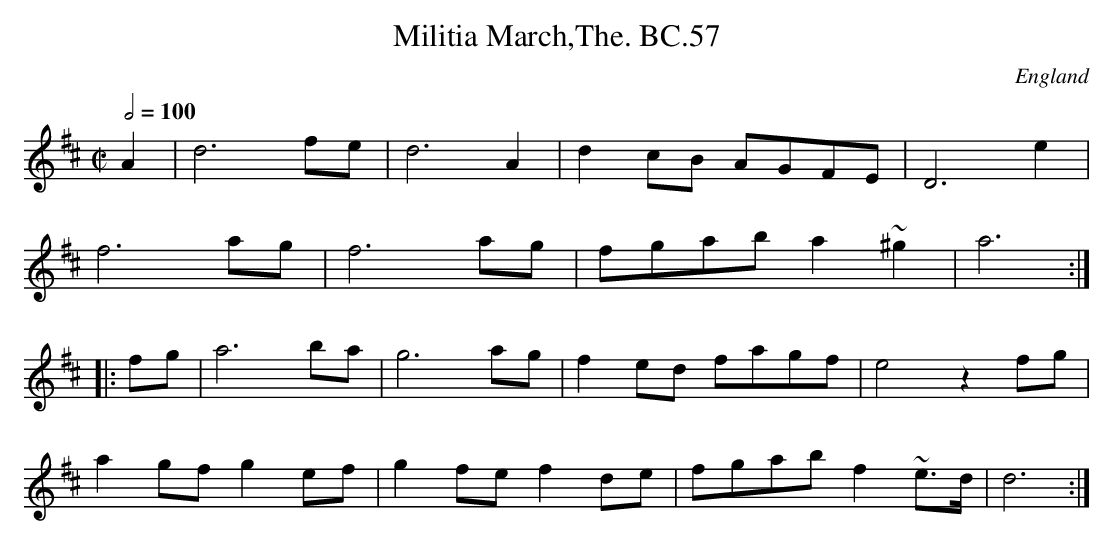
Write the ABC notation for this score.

X:1
T:Militia March,The. BC.57
L:1/8
M:C|
O:England
Q:1/2=100
K:D
A2|d6 fe|d6 A2|d2 cB AGFE|D6 e2|!
f6 ag|f6 ag|fgab a2 ~^g2|a6:|!
|:fg|a6 ba|g6 ag|f2 ed fagf|e4 z2 fg|!
a2 gf g2 ef|g2 fe f2 de|fgab f2 ~e>d|d6:|
